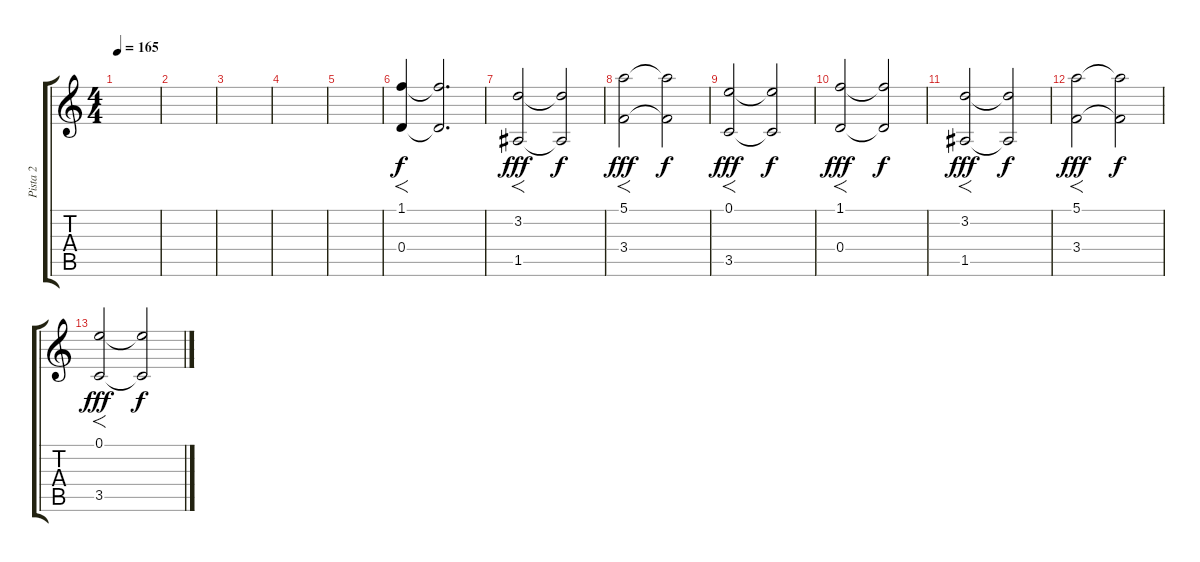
\track ("Pista 2" "Pista 2") {instrument electricguitarclean}
\staff {score tabs}
\tuning (E4 B3 G3 D3 A2 E2) {hide}
\ts (4 4)
\tempo 165
\clef g2
\ks c
|
|
|
|
|
(1.1 0.4).4{f} (1.1{t} 0.4{t}).2{d} |
(3.2 1.5).2{f dy fff} (3.2{t} 1.5{t}).2{dy f} |
(5.1 3.4).2{f dy fff} (5.1{t} 3.4{t}).2{dy f} |
(0.1 3.5).2{f dy fff} (0.1{t} 3.5{t}).2{dy f} |
(1.1 0.4).2{f dy fff} (1.1{t} 0.4{t}).2{dy f} |
(3.2 1.5).2{f dy fff} (3.2{t} 1.5{t}).2{dy f} |
(5.1 3.4).2{f dy fff} (5.1{t} 3.4{t}).2{dy f} |
(0.1 3.5).2{f dy fff} (0.1{t} 3.5{t}).2{dy f}
